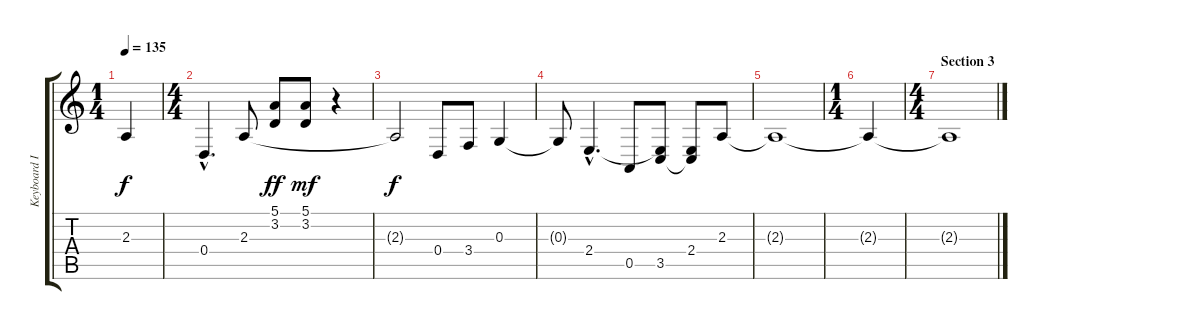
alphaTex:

\track ("Keyboard II" "Keyboard I") {instrument electricpiano1}
\staff {score tabs}
\tuning (E4 B3 G3 D3 A2 E2) {hide}
\ts (1 4)
\tempo 135
\clef g2
\ks c
2.3{t}.4{dy f} |
\ts (4 4)
0.4{hac}.4{d} 2.3.8 (5.1 3.2).8{dy ff} (5.1 3.2).8{dy mf} r.4 |
2.3{t}.2{dy f} 0.4.8 3.4.8 0.3.4 |
0.3{t}.8 2.4{hac}.4{d} 0.5.8 (2.4{t} 3.5).8 (2.4 3.5{t}).8 2.3.8 |
2.3{t}.1 |
\ts (1 4)
2.3{t}.4 |
\ts (4 4)
\section ("" "Section 3")
2.3{t}.1
